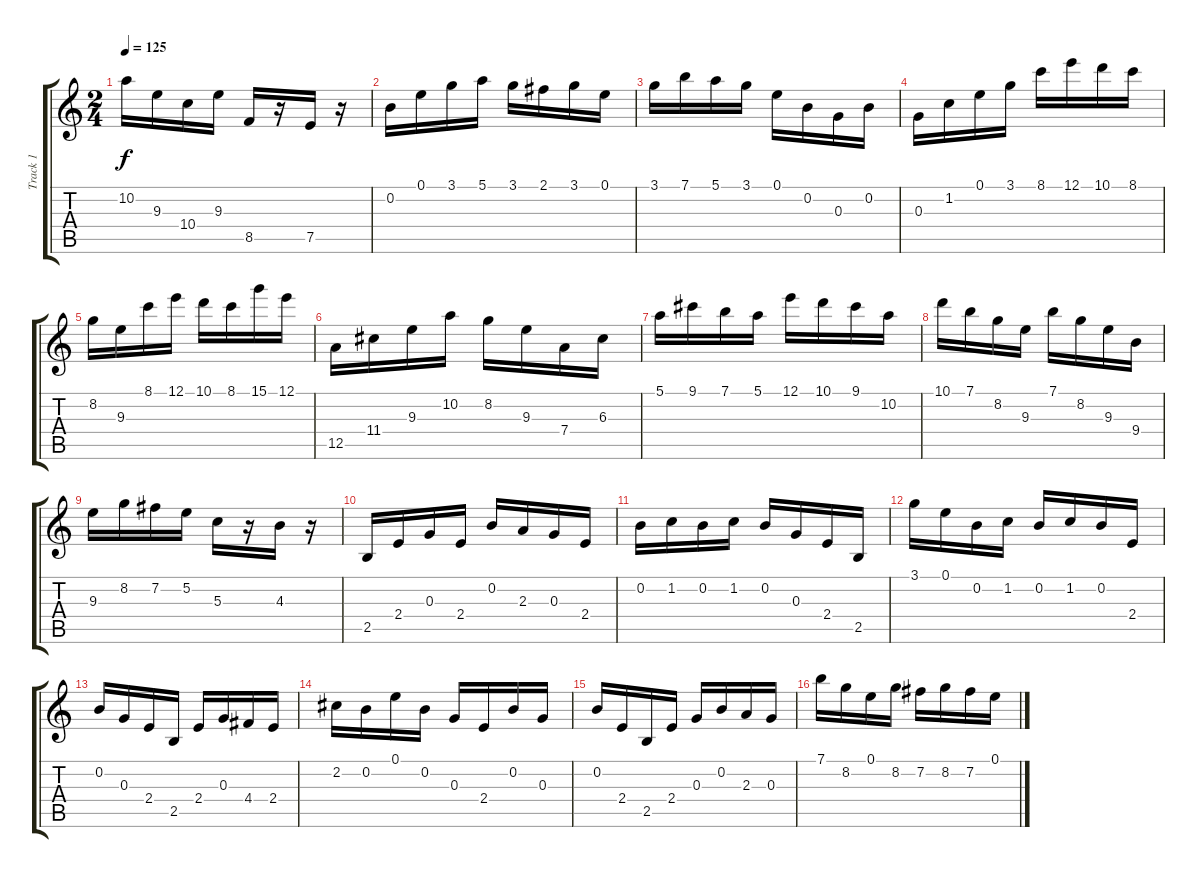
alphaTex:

\track ("Track 1" "Track 1") {instrument distortionguitar}
\staff {score tabs}
\tuning (E4 B3 G3 D3 A2 E2) {hide}
\ts (2 4)
\tempo 125
\clef g2
\ks c
10.2.16{dy f} 9.3.16 10.4.16 9.3.16 8.5.16 r.16 7.5.16 r.16 |
0.2.16 0.1.16 3.1.16 5.1.16 3.1.16 2.1.16 3.1.16 0.1.16 |
3.1.16 7.1.16 5.1.16 3.1.16 0.1.16 0.2.16 0.3.16 0.2.16 |
0.3.16 1.2.16 0.1.16 3.1.16 8.1.16 12.1.16 10.1.16 8.1.16 |
8.2.16 9.3.16 8.1.16 12.1.16 10.1.16 8.1.16 15.1.16 12.1.16 |
12.5.16 11.4.16 9.3.16 10.2.16 8.2.16 9.3.16 7.4.16 6.3.16 |
5.1.16 9.1.16 7.1.16 5.1.16 12.1.16 10.1.16 9.1.16 10.2.16 |
10.1.16 7.1.16 8.2.16 9.3.16 7.1.16 8.2.16 9.3.16 9.4.16 |
9.3.16 8.2.16 7.2.16 5.2.16 5.3.16 r.16 4.3.16 r.16 |
2.5.16 2.4.16 0.3.16 2.4.16 0.2.16 2.3.16 0.3.16 2.4.16 |
0.2.16 1.2.16 0.2.16 1.2.16 0.2.16 0.3.16 2.4.16 2.5.16 |
3.1.16 0.1.16 0.2.16 1.2.16 0.2.16 1.2.16 0.2.16 2.4.16 |
0.2.16 0.3.16 2.4.16 2.5.16 2.4.16 0.3.16 4.4.16 2.4.16 |
2.2.16 0.2.16 0.1.16 0.2.16 0.3.16 2.4.16 0.2.16 0.3.16 |
0.2.16 2.4.16 2.5.16 2.4.16 0.3.16 0.2.16 2.3.16 0.3.16 |
7.1.16 8.2.16 0.1.16 8.2.16 7.2.16 8.2.16 7.2.16 0.1.16
